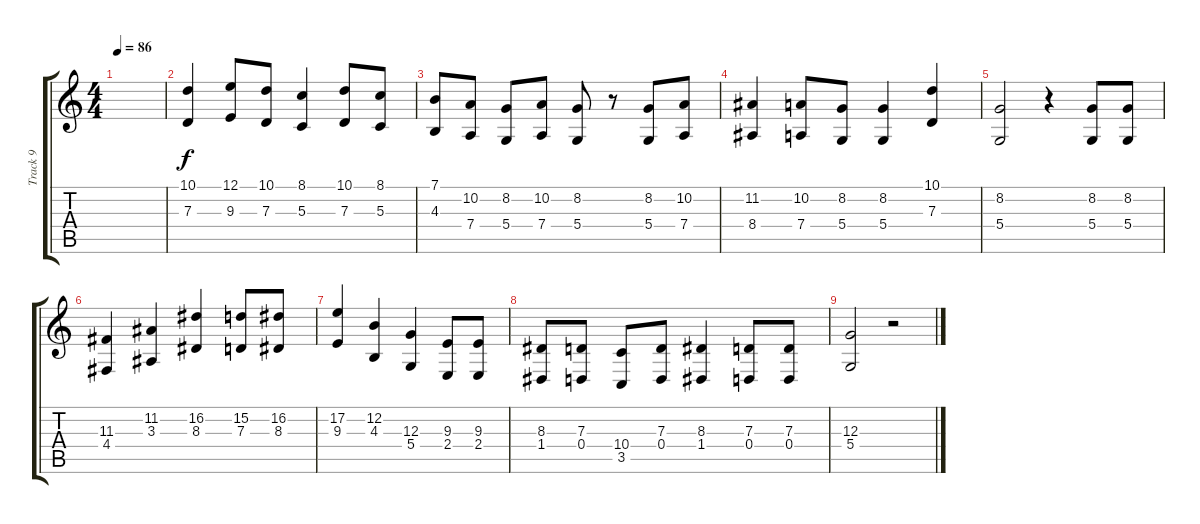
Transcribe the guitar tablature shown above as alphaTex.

\track ("Track 9" "Track 9") {instrument oboe}
\staff {score tabs}
\tuning (E4 B3 G3 D3 A2 E2) {hide}
\ts (4 4)
\tempo 86
\clef g2
\ks c
|
(10.1 7.3).4 (12.1 9.3).8 (10.1 7.3).8 (8.1 5.3).4 (10.1 7.3).8 (8.1 5.3).8 |
(7.1 4.3).8 (10.2 7.4).8 (8.2 5.4).8 (10.2 7.4).8 (8.2 5.4).8 r.8 (8.2 5.4).8 (10.2 7.4).8 |
(11.2 8.4).4 (10.2 7.4).8 (8.2 5.4).8 (8.2 5.4).4 (10.1 7.3).4 |
(8.2 5.4).2 r.4 (8.2 5.4).8 (8.2 5.4).8 |
(11.3 4.4).4 (11.2 3.3).4 (16.2 8.3).4 (15.2 7.3).8 (16.2 8.3).8 |
(17.2 9.3).4 (12.2 4.3).4 (12.3 5.4).4 (9.3 2.4).8 (9.3 2.4).8 |
(8.3 1.4).8 (7.3 0.4).8 (10.4 3.5).8 (7.3 0.4).8 (8.3 1.4).4 (7.3 0.4).8 (7.3 0.4).8 |
(12.3 5.4).2 r.2
